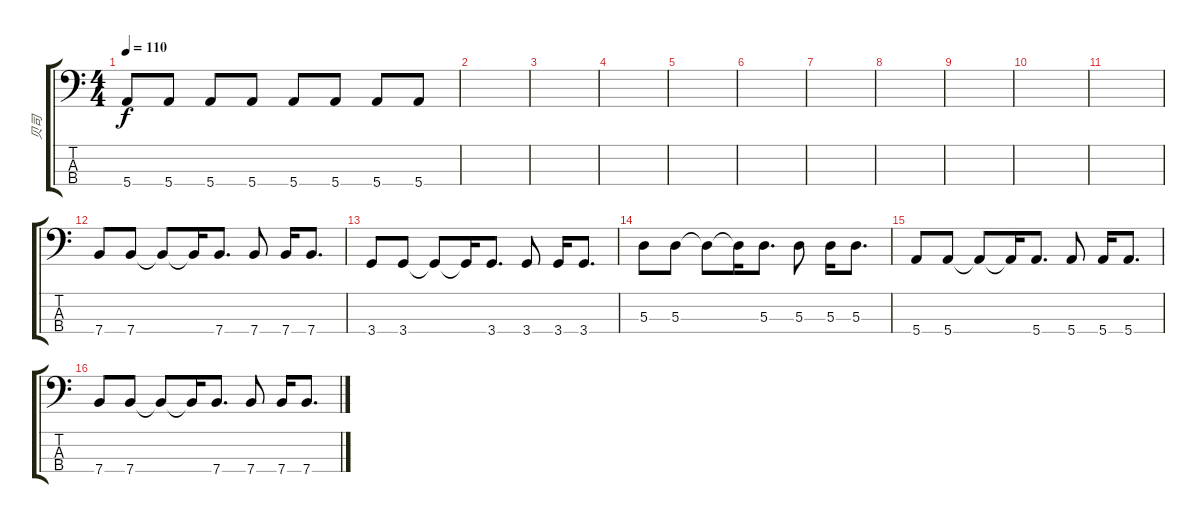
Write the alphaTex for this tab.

\track ("贝司" "贝司") {instrument electricbassfinger}
\staff {score tabs}
\tuning (G2 D2 A1 E1) {hide}
\ts (4 4)
\tempo 110
\clef f4
\ks c
5.4.8{dy f} 5.4.8 5.4.8 5.4.8 5.4.8 5.4.8 5.4.8 5.4.8 |
|
|
|
|
|
|
|
|
|
|
7.4.8 7.4.8 7.4{t}.8 7.4{t}.16 7.4.8{d} 7.4.8 7.4.16 7.4.8{d} |
3.4.8 3.4.8 3.4{t}.8 3.4{t}.16 3.4.8{d} 3.4.8 3.4.16 3.4.8{d} |
5.3.8 5.3.8 5.3{t}.8 5.3{t}.16 5.3.8{d} 5.3.8 5.3.16 5.3.8{d} |
5.4.8 5.4.8 5.4{t}.8 5.4{t}.16 5.4.8{d} 5.4.8 5.4.16 5.4.8{d} |
7.4.8 7.4.8 7.4{t}.8 7.4{t}.16 7.4.8{d} 7.4.8 7.4.16 7.4.8{d}
